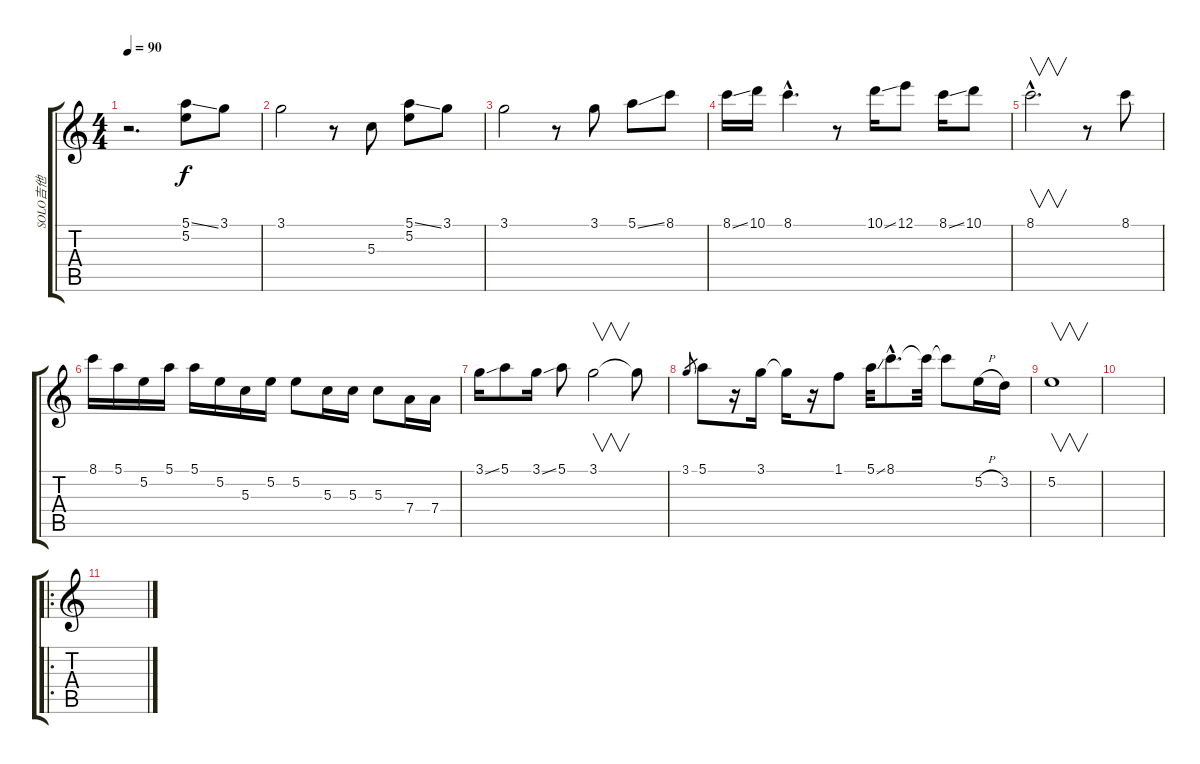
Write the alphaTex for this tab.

\track ("SOLO吉他" "SOLO吉他") {instrument acousticguitarsteel}
\staff {score tabs}
\tuning (E4 B3 G3 D3 A2 E2) {hide}
\ts (4 4)
\tempo 90
\clef g2
\ks c
r.2{d dy f instrument acousticguitarsteel} (5.1{ss} 5.2).8 3.1.8 |
3.1.2 r.8 5.3.8 (5.1{ss} 5.2).8 3.1.8 |
3.1.2 r.8 3.1.8 5.1{ss}.8 8.1.8 |
8.1{ss}.16 10.1.16 8.1{hac}.4{d} r.8 10.1{ss}.16 12.1.8 8.1{ss}.16 10.1.8 |
8.1{hac}.2{v d} r.8 8.1.8 |
8.1.16 5.1.16 5.2.16 5.1.16 5.1.16 5.2.16 5.3.16 5.2.16 5.2.8 5.3.16 5.3.16 5.3.8 7.4.16 7.4.16 |
3.1{ss}.16 5.1.8 3.1{ss}.16 5.1.8 3.1.2{v} 3.1{t}.8 |
3.1.8{gr} 5.1.8 r.16 3.1.16 3.1{t}.16 r.16 1.1.8 5.1{ss}.32 8.1{hac}.8{d} 8.1{t}.32 8.1{t}.8 5.2{h}.16 3.2.16 |
5.2.1{v} |
|
\ro
